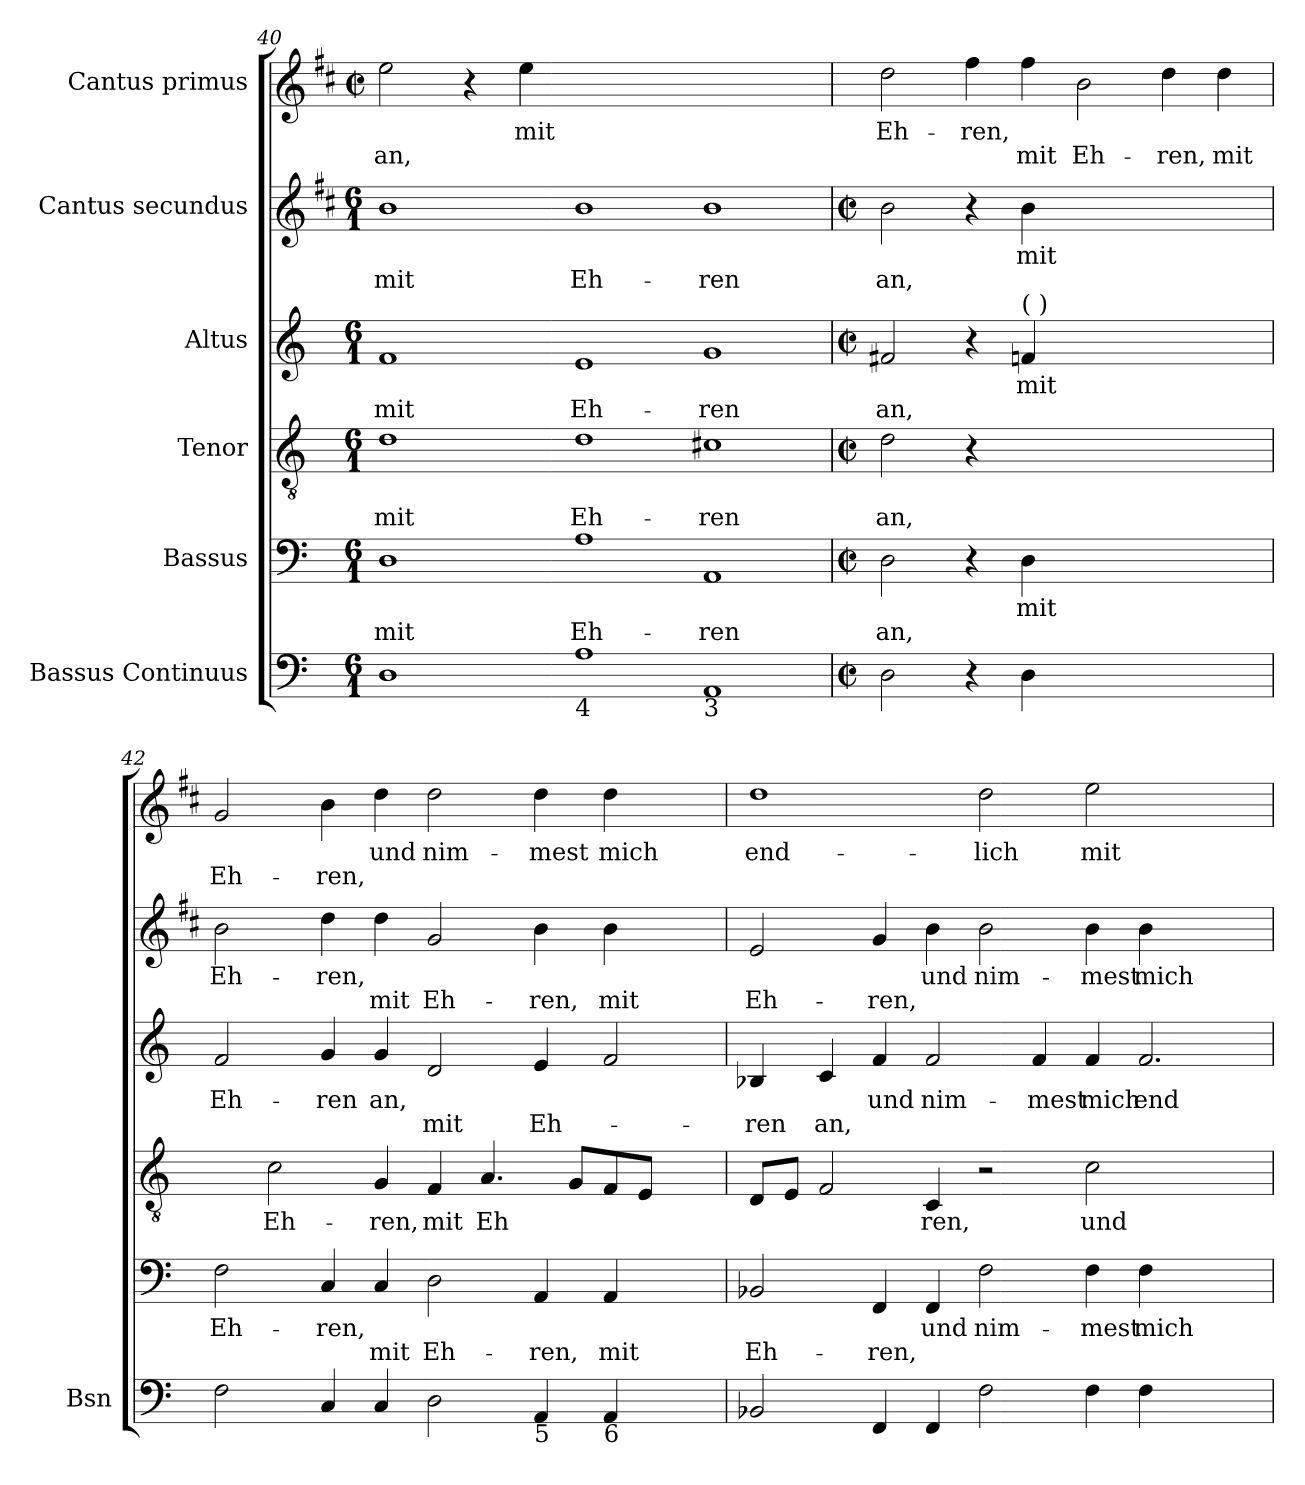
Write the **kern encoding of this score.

**kern	**kern	**text	**text	**kern	**text	**text	**kern	**text	**text	**kern	**text	**text	**kern	**text	**text
*part6	*part5	*part5	*part5	*part4	*part4	*part4	*part3	*part3	*part3	*part2	*part2	*part2	*part1	*part1	*part1
*staff6	*staff5	*staff5	*staff5	*staff4	*staff4	*staff4	*staff3	*staff3	*staff3	*staff2	*staff2	*staff2	*staff1	*staff1	*staff1
*I"Bassus Continuus	*I"Bassus	*	*	*I"Tenor	*	*	*I"Altus	*	*	*I"Cantus secundus	*	*	*I"Cantus primus	*	*
*I'Bsn	*	*	*	*	*	*	*	*	*	*	*	*	*	*	*
!!LO:LB:g=z
*clefF4	*clefF4	*	*	*clefGv2	*	*	*clefG2	*	*	*clefG2	*	*	*clefG2	*	*
*	*	*	*	*	*	*	*	*	*	*ITrd1c2	*	*	*ITrd1c2	*	*
*k[]	*k[]	*	*	*k[]	*	*	*k[]	*	*	*k[]	*	*	*k[]	*	*
*C:	*C:	*	*	*C:	*	*	*C:	*	*	*C:	*	*	*C:	*	*
*M6/1	*M6/1	*	*	*M6/1	*	*	*M6/1	*	*	*M6/1	*	*	*M4/2	*	*
*	*	*	*	*	*	*	*	*	*	*	*	*	*met(c|)	*	*
=40	=40	=40	=40	=40	=40	=40	=40	=40	=40	=40	=40	=40	=40	=40	=40
!	!	!	!LO:LY:b	!	!	!LO:LY:b	!	!	!LO:LY:b	!	!	!LO:LY:b	!	!	!LO:LY:b
1D	1D	.	mit	1d	.	mit	1f	.	mit	1a	.	mit	2dd	.	an,
.	.	.	.	.	.	.	.	.	.	.	.	.	4r	.	.
!	!	!	!	!	!	!	!	!	!	!	!	!	!	!LO:LY:b	!
.	.	.	.	.	.	.	.	.	.	.	.	.	4dd	mit	.
!LO:TX:b:t=4	!	!	!	!	!	!	!	!	!	!	!	!	!	!	!
!	!	!	!LO:LY:b	!	!	!LO:LY:b	!	!	!LO:LY:b	!	!	!LO:LY:b	!	!	!
1A	1A	.	Eh-	1d	.	Eh-	1e	.	Eh-	1a	.	Eh-	0ryy	.	.
!LO:TX:b:t=3	!	!	!	!	!	!	!	!	!	!	!	!	!	!	!
!	!	!	!LO:LY:b	!	!	!LO:LY:b	!	!	!LO:LY:b	!	!	!LO:LY:b	!	!	!
1AA	1AA	.	-ren	1c#X	.	-ren	1g	.	-ren	1a	.	-ren	.	.	.
=41	=41	=41	=41	=41	=41	=41	=41	=41	=41	=41	=41	=41	=41	=41	=41
*M4/2	*M4/2	*	*	*M4/2	*	*	*M4/2	*	*	*M4/2	*	*	*	*	*
*met(c|)	*met(c|)	*	*	*met(c|)	*	*	*met(c|)	*	*	*met(c|)	*	*	*	*	*
!	!	!	!LO:LY:b	!	!	!LO:LY:b	!	!	!LO:LY:b	!	!	!LO:LY:b	!	!LO:LY:b	!
2D	2D	.	an,	2d	.	an,	2f#X	.	an,	2a	.	an,	2cc	Eh-	.
!	!	!	!	!	!	!	!	!	!	!	!	!	!	!LO:LY:b	!
4r	4r	.	.	4r	.	.	4r	.	.	4r	.	.	4ee	-ren,	.
!	!	!	!	!	!	!	!LO:TX:a:t=(  )	!	!	!	!	!	!	!	!
!	!	!LO:LY:b	!	!	!LO:LY:b	!	!	!LO:LY:b	!	!	!LO:LY:b	!	!	!	!LO:LY:b
4D	4D	mit	.	[4Ayy	mit	.	4f	mit	.	4a	mit	.	4ee	.	mit
!	!	!	!	!	!	!	!	!	!	!	!	!	!	!	!LO:LY:b
1ryy	1ryy	.	.	1ryy	.	.	1ryy	.	.	1ryy	.	.	2a	.	Eh-
!	!	!	!	!	!	!	!	!	!	!	!	!	!	!	!LO:LY:b
.	.	.	.	.	.	.	.	.	.	.	.	.	4cc	.	-ren,
!	!	!	!	!	!	!	!	!	!	!	!	!	!	!	!LO:LY:b
.	.	.	.	.	.	.	.	.	.	.	.	.	4cc	.	mit
=42	=42	=42	=42	=42	=42	=42	=42	=42	=42	=42	=42	=42	=42	=42	=42
!	!	!LO:LY:b	!	!	!	!	!	!LO:LY:b	!	!	!LO:LY:b	!	!	!	!LO:LY:b
2F	2F	Eh-	.	4Ayy]	.	.	2f	Eh-	.	2a	Eh-	.	2f	.	Eh-
!	!	!	!	!	!LO:LY:b	!	!	!	!	!	!	!	!	!	!
.	.	.	.	2c	Eh-	.	.	.	.	.	.	.	.	.	.
!	!	!LO:LY:b	!	!	!	!	!	!LO:LY:b	!	!	!LO:LY:b	!	!	!	!LO:LY:b
4C	4C	-ren,	.	.	.	.	4g	-ren	.	4cc	-ren,	.	4a	.	-ren,
!	!	!	!LO:LY:b	!	!LO:LY:b	!	!	!LO:LY:b	!	!	!	!LO:LY:b	!	!LO:LY:b	!
4C	4C	.	mit	4G	-ren,	.	4g	an,	.	4cc	.	mit	4cc	und	.
!	!	!	!LO:LY:b	!	!LO:LY:b	!	!	!	!LO:LY:b	!	!	!LO:LY:b	!	!LO:LY:b	!
2D	2D	.	Eh-	4F	mit	.	2d	.	mit	2f	.	Eh-	2cc	nim-	.
!	!	!	!	!	!LO:LY:b	!	!	!	!	!	!	!	!	!	!
.	.	.	.	4.A	Eh	.	.	.	.	.	.	.	.	.	.
!LO:TX:b:t=5	!	!	!	!	!	!	!	!	!	!	!	!	!	!	!
!	!	!	!LO:LY:b	!	!	!	!	!	!LO:LY:b	!	!	!LO:LY:b	!	!LO:LY:b	!
4AA	4AA	.	-ren,	.	.	.	4e	.	Eh-	4a	.	-ren,	4cc	-mest	.
.	.	.	.	8GL	.	.	.	.	.	.	.	.	.	.	.
!LO:TX:b:t=6	!	!	!	!	!	!	!	!	!	!	!	!	!	!	!
!	!	!	!LO:LY:b	!	!	!	!	!	!	!	!	!LO:LY:b	!	!LO:LY:b	!
4AA	4AA	.	mit	8F	.	.	2f	.	.	4a	.	mit	4cc	mich	.
.	.	.	.	8EJ	.	.	.	.	.	.	.	.	.	.	.
4ryy	4ryy	.	.	4ryy	.	.	.	.	.	4ryy	.	.	4ryy	.	.
=43	=43	=43	=43	=43	=43	=43	=43	=43	=43	=43	=43	=43	=43	=43	=43
!	!	!	!LO:LY:b	!	!	!	!	!	!LO:LY:b	!	!	!LO:LY:b	!	!LO:LY:b	!
2BB-X	2BB-X	.	Eh-	8DL	.	.	4B-X	.	-ren	2d	.	Eh-	1cc	end-	.
.	.	.	.	8EJ	.	.	.	.	.	.	.	.	.	.	.
!	!	!	!	!	!	!	!	!	!LO:LY:b	!	!	!	!	!	!
.	.	.	.	2F	.	.	4c	.	an,	.	.	.	.	.	.
!	!	!	!LO:LY:b	!	!	!	!	!LO:LY:b	!	!	!	!LO:LY:b	!	!	!
4FF	4FF	.	-ren,	.	.	.	4f	und	.	4f	.	-ren,	.	.	.
!	!	!LO:LY:b	!	!	!LO:LY:b	!	!	!LO:LY:b	!	!	!LO:LY:b	!	!	!	!
4FF	4FF	und	.	4C	ren,	.	2f	nim-	.	4a	und	.	.	.	.
!	!	!LO:LY:b	!	!	!	!	!	!	!	!	!LO:LY:b	!	!	!LO:LY:b	!
2F	2F	nim-	.	2r	.	.	.	.	.	2a	nim-	.	2cc	-lich	.
!	!	!	!	!	!	!	!	!LO:LY:b	!	!	!	!	!	!	!
.	.	.	.	.	.	.	4f	-mest	.	.	.	.	.	.	.
!	!	!LO:LY:b	!	!	!LO:LY:b	!	!	!LO:LY:b	!	!	!LO:LY:b	!	!	!LO:LY:b	!
4F	4F	-mest	.	2c	und	.	4f	mich	.	4a	-mest	.	2dd	mit	.
!	!	!LO:LY:b	!	!	!	!	!	!LO:LY:b	!	!	!LO:LY:b	!	!	!	!
4F	4F	mich	.	.	.	.	2.f	end-	.	4a	mich	.	.	.	.
2ryy	2ryy	.	.	2ryy	.	.	.	.	.	2ryy	.	.	2ryy	.	.
=	=	=	=	=	=	=	=	=	=	=	=	=	=	=	=
*-	*-	*-	*-	*-	*-	*-	*-	*-	*-	*-	*-	*-	*-	*-	*-
